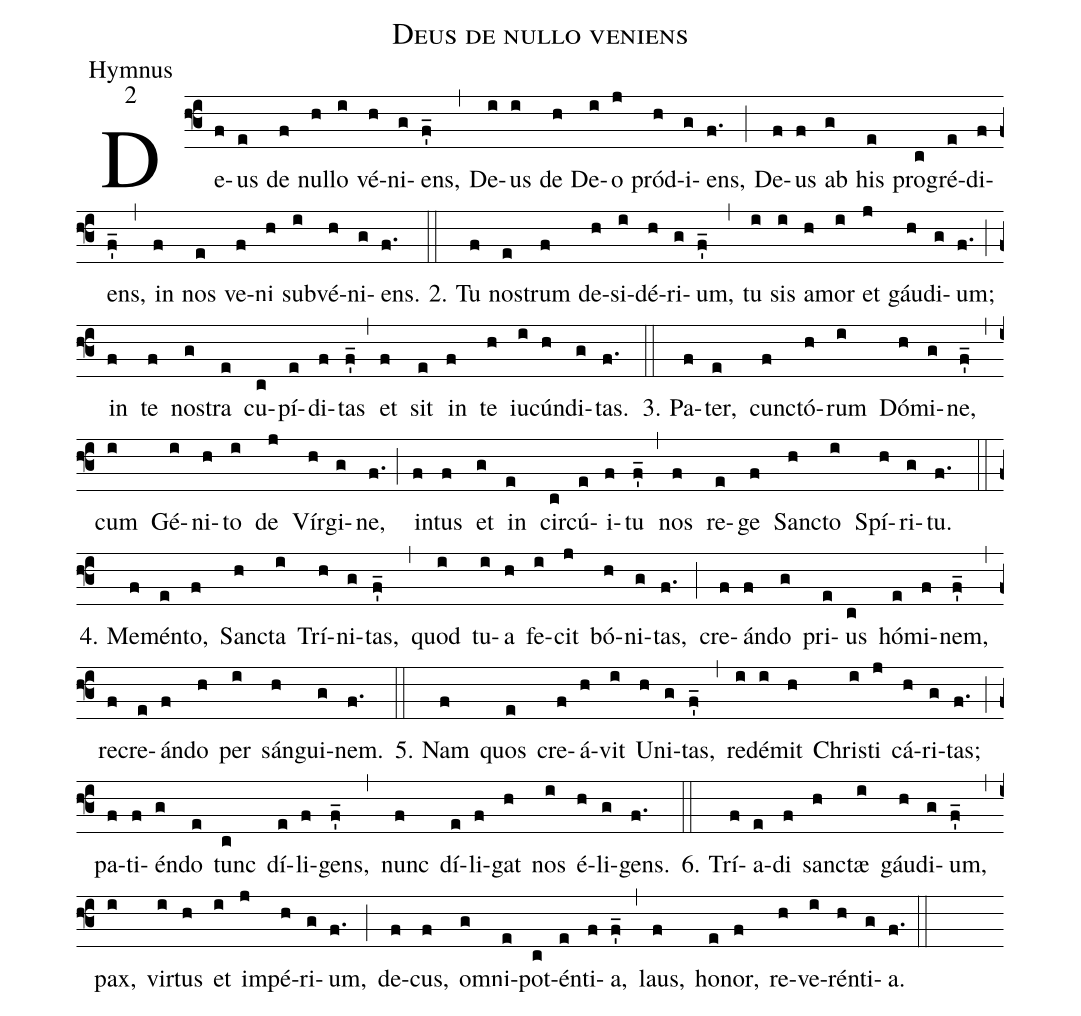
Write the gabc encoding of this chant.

name:Deus de nullo veniens;
office-part:Hymnus;
mode:2;
%%
(f3)De(f)us(e) de(f) nul(h)lo(i) vé(h)ni(g)ens,(f'_) (,)
De(i)us(i) de(h) De(i)o(j) pród(h)i(g)ens,(f.) (;)
De(f)us(f) ab(g) his(e) pro(c)gré(e)di(f)ens,(f'_) (,)
in(f) nos(e) ve(f)ni(h) sub(i)vé(h)ni(g)ens.(f.) (::)
2. Tu(f) nos(e)trum(f) de(h)si(i)dé(h)ri(g)um,(f'_) (,)
tu(i) sis(i) a(h)mor(i) et(j) gáu(h)di(g)um;(f.) (;)
in(f) te(f) nos(g)tra(e) cu(c)pí(e)di(f)tas(f'_) (,)
et(f) sit(e) in(f) te(h) iu(i)cún(h)di(g)tas.(f.) (::)

3. Pa(f)ter,(e) cunc(f)tó(h)rum(i) Dó(h)mi(g)ne,(f'_) (,)
cum(i) Gé(i)ni(h)to(i) de(j) Vír(h)gi(g)ne,(f.) (;)
in(f)tus(f) et(g) in(e) cir(c)cú(e)i(f)tu(f'_) (,)
nos(f) re(e)ge(f) Sanc(h)to(i) Spí(h)ri(g)tu.(f.) (::)

4. Me(f)mén(e)to,(f) Sanc(h)ta(i) Trí(h)ni(g)tas,(f'_) (,)
quod(i) tu(i)a(h) fe(i)cit(j) bó(h)ni(g)tas,(f.) (;)
cre(f)án(f)do(g) pri(e)us(c) hó(e)mi(f)nem,(f'_) (,)
re(f)cre(e)án(f)do(h) per(i) sán(h)gui(g)nem.(f.) (::)

5. Nam(f) quos(e) cre(f)á(h)vit(i) U(h)ni(g)tas,(f'_) (,)
red(i)é(i)mit(h) Chris(i)ti(j) cá(h)ri(g)tas;(f.) (;)
pa(f)ti(f)én(g)do(e) tunc(c) dí(e)li(f)gens,(f'_) (,)
nunc(f) dí(e)li(f)gat(h) nos(i) é(h)li(g)gens.(f.) (::)

6. Trí(f)a(e)di(f) sanc(h)tæ(i) gáu(h)di(g)um,(f'_) (,)
pax,(i) vir(i)tus(h) et(i) im(j)pé(h)ri(g)um,(f.) (;)
de(f)cus,(f) om(g)ni(e)pot(c)én(e)ti(f)a,(f'_) (,)
laus,(f) ho(e)nor,(f) re(h)ve(i)rén(h)ti(g)a.(f.) (::)
